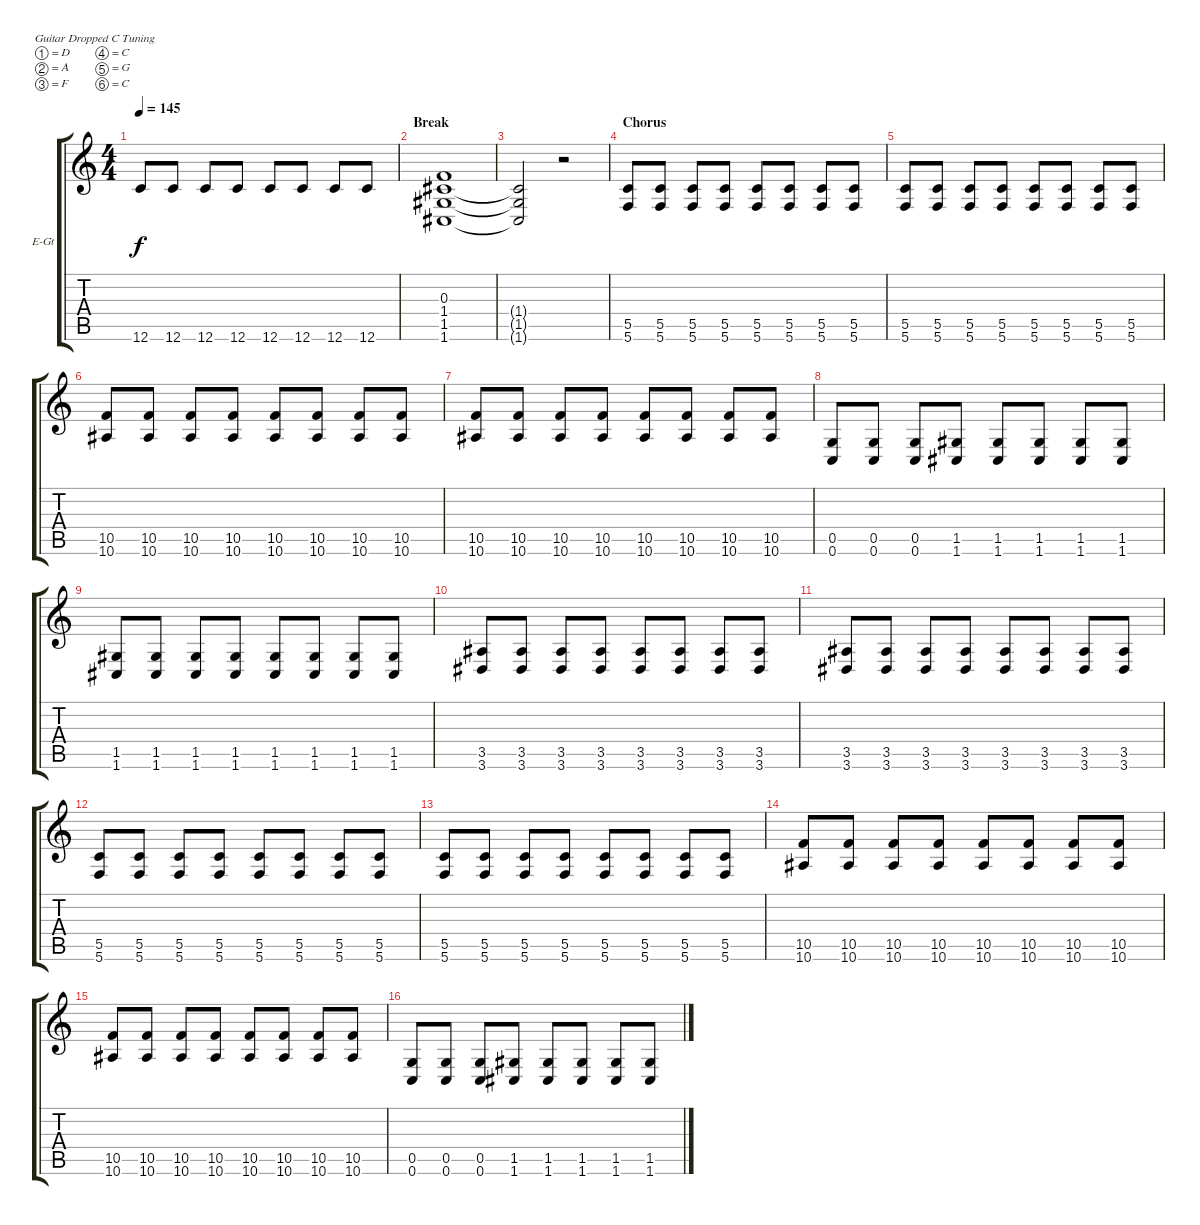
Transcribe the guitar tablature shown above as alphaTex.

\bracketExtendMode groupsimilarinstruments
\firstSystemTrackNameOrientation horizontal
\otherSystemsTrackNameOrientation horizontal
\track ("Jack" "E-Gt") {instrument distortionguitar}
\staff {score tabs}
\tuning (D4 A3 F3 C3 G2 C2)
\ts (4 4)
\tempo 145
\clef g2
\ks c
12.6.8{dy f} 12.6.8 12.6.8 12.6.8 12.6.8 12.6.8 12.6.8 12.6.8 |
\section ("" "Break")
(1.4 1.5 1.6 0.3).1 |
(1.4{t} 1.5{t} 1.6{t}).2 r.2 |
\section ("" "Chorus")
(5.5 5.6).8 (5.5 5.6).8 (5.5 5.6).8 (5.5 5.6).8 (5.5 5.6).8 (5.5 5.6).8 (5.5 5.6).8 (5.5 5.6).8 |
(5.5 5.6).8 (5.5 5.6).8 (5.5 5.6).8 (5.5 5.6).8 (5.5 5.6).8 (5.5 5.6).8 (5.5 5.6).8 (5.5 5.6).8 |
(10.5 10.6).8 (10.5 10.6).8 (10.5 10.6).8 (10.5 10.6).8 (10.5 10.6).8 (10.5 10.6).8 (10.5 10.6).8 (10.5 10.6).8 |
(10.5 10.6).8 (10.5 10.6).8 (10.5 10.6).8 (10.5 10.6).8 (10.5 10.6).8 (10.5 10.6).8 (10.5 10.6).8 (10.5 10.6).8 |
\scale
0.284169 (0.5 0.6).8 (0.5 0.6).8 (0.5 0.6).8 (1.5 1.6).8 (1.5 1.6).8 (1.5 1.6).8 (1.5 1.6).8 (1.5 1.6).8 |
\scale
0.241112 (1.5 1.6).8 (1.5 1.6).8 (1.5 1.6).8 (1.5 1.6).8 (1.5 1.6).8 (1.5 1.6).8 (1.5 1.6).8 (1.5 1.6).8 |
\scale
0.237022 (3.5 3.6).8 (3.5 3.6).8 (3.5 3.6).8 (3.5 3.6).8 (3.5 3.6).8 (3.5 3.6).8 (3.5 3.6).8 (3.5 3.6).8 |
\scale
0.237948 (3.5 3.6).8 (3.5 3.6).8 (3.5 3.6).8 (3.5 3.6).8 (3.5 3.6).8 (3.5 3.6).8 (3.5 3.6).8 (3.5 3.6).8 |
(5.5 5.6).8 (5.5 5.6).8 (5.5 5.6).8 (5.5 5.6).8 (5.5 5.6).8 (5.5 5.6).8 (5.5 5.6).8 (5.5 5.6).8 |
(5.5 5.6).8 (5.5 5.6).8 (5.5 5.6).8 (5.5 5.6).8 (5.5 5.6).8 (5.5 5.6).8 (5.5 5.6).8 (5.5 5.6).8 |
(10.5 10.6).8 (10.5 10.6).8 (10.5 10.6).8 (10.5 10.6).8 (10.5 10.6).8 (10.5 10.6).8 (10.5 10.6).8 (10.5 10.6).8 |
(10.5 10.6).8 (10.5 10.6).8 (10.5 10.6).8 (10.5 10.6).8 (10.5 10.6).8 (10.5 10.6).8 (10.5 10.6).8 (10.5 10.6).8 |
\scale
0.287025 (0.5 0.6).8 (0.5 0.6).8 (0.5 0.6).8 (1.5 1.6).8 (1.5 1.6).8 (1.5 1.6).8 (1.5 1.6).8 (1.5 1.6).8
